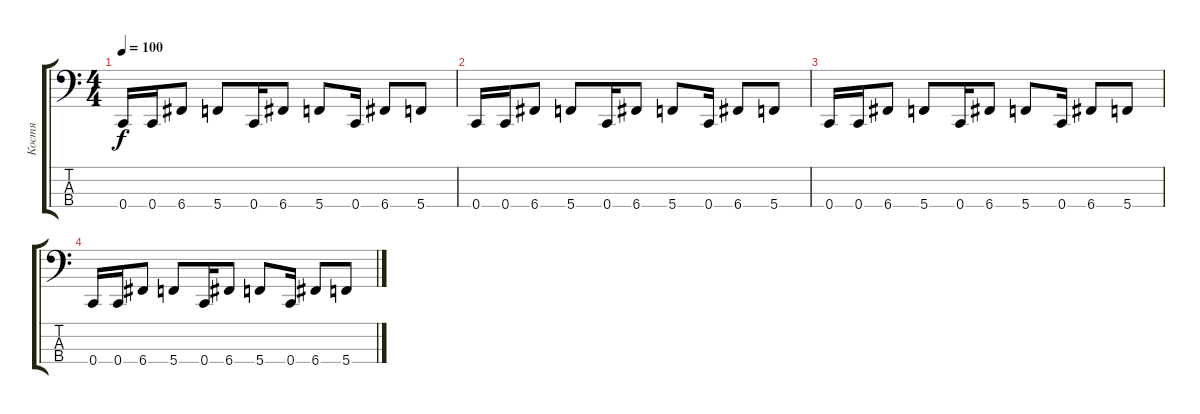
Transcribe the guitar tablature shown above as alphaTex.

\track ("Костя" "Костя") {instrument electricbassfinger}
\staff {score tabs}
\tuning (F2 C2 G1 C1) {hide}
\ts (4 4)
\tempo 100
\clef f4
\ks c
0.4.16{dy f} 0.4.16 6.4.8 5.4.8 0.4.16 6.4.8 5.4.8 0.4.16 6.4.8 5.4.8 |
0.4.16 0.4.16 6.4.8 5.4.8 0.4.16 6.4.8 5.4.8 0.4.16 6.4.8 5.4.8 |
0.4.16 0.4.16 6.4.8 5.4.8 0.4.16 6.4.8 5.4.8 0.4.16 6.4.8 5.4.8 |
0.4.16 0.4.16 6.4.8 5.4.8 0.4.16 6.4.8 5.4.8 0.4.16 6.4.8 5.4.8
